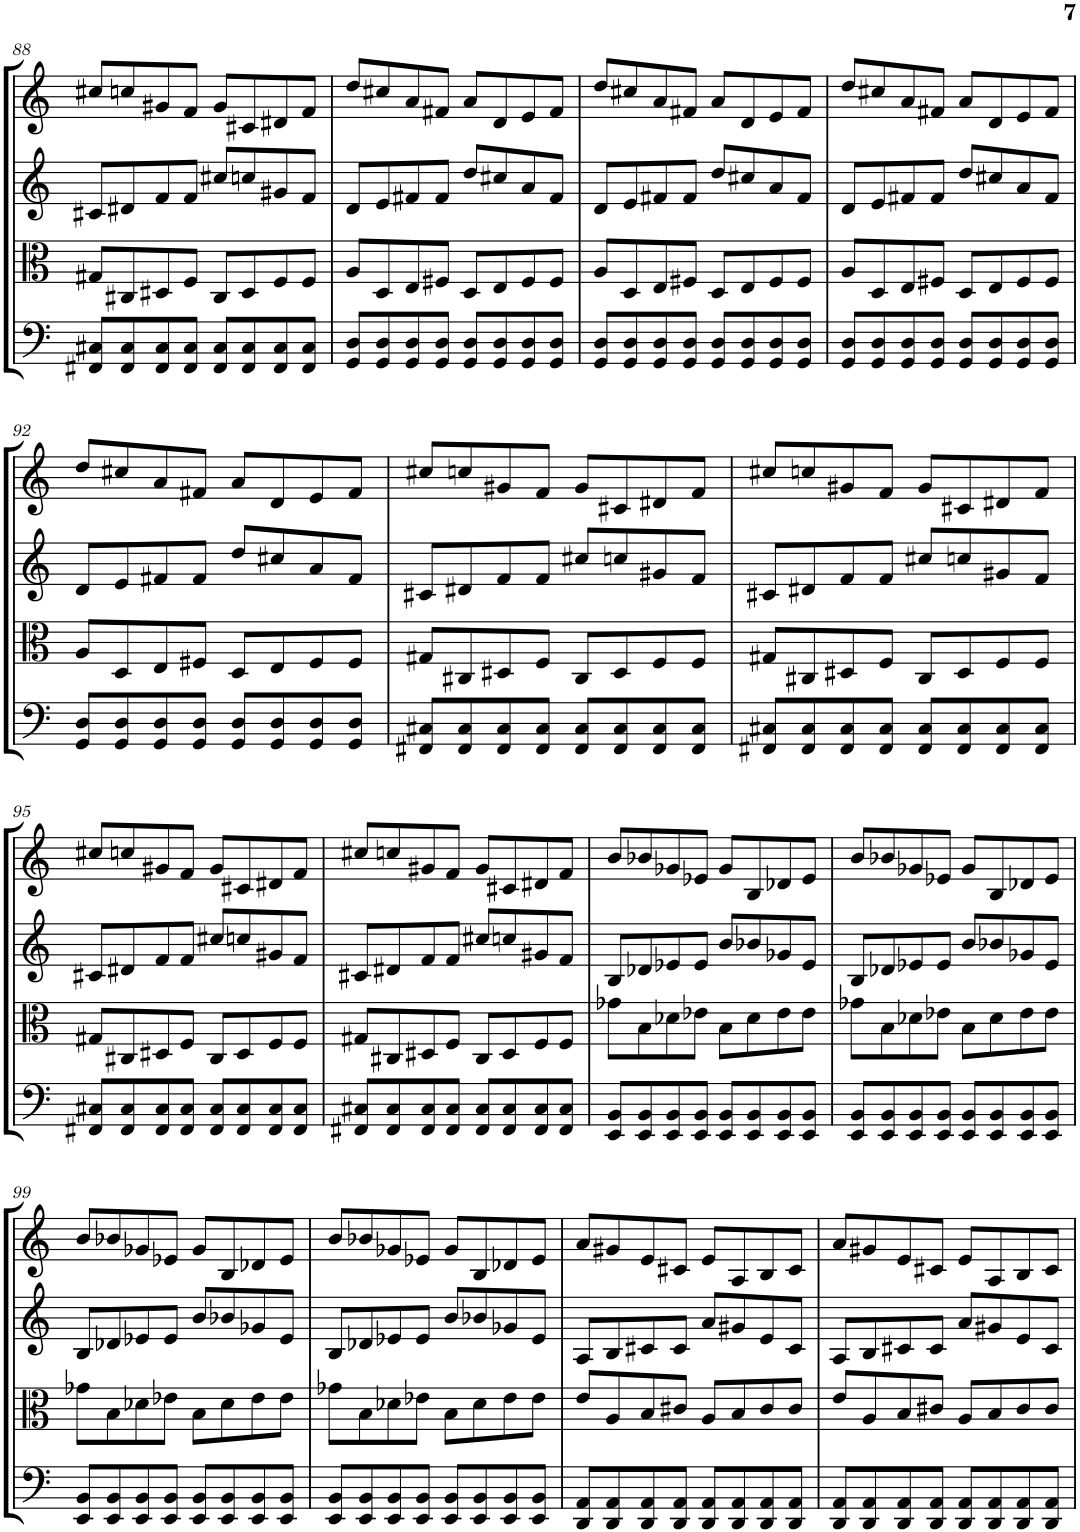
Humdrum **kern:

**kern	**kern	**kern	**kern
*part4	*part3	*part2	*part1
*staff4	*staff3	*staff2	*staff1
*I"Violoncello	*I"Viola	*I"Violin II	*I"Violin I
*I'Vc	*I'Vla	*I'Vln	*I'Vln
!!LO:PB:g=z
*clefF4	*clefC3	*clefG2	*clefG2
*k[]	*k[]	*k[]	*k[]
*M4/4	*M4/4	*M4/4	*M4/4
=88	=88	=88	=88
8FF#X/ 8C#X/L	8G#X/L	8c#X/L	8cc#X/L
8FF#/ 8C#/	8C#X/	8d#X/	8ccn/
8FF#/ 8C#/	8D#X/	8f/	8g#X/
8FF#/ 8C#/J	8F/J	8f/J	8f/J
8FF#/ 8C#/L	8C#/L	8cc#X/L	8g#/L
8FF#/ 8C#/	8D#/	8ccn/	8c#X/
8FF#/ 8C#/	8F/	8g#X/	8d#X/
8FF#/ 8C#/J	8F/J	8f/J	8f/J
=89	=89	=89	=89
8GG/ 8D/L	8A/L	8d/L	8dd/L
8GG/ 8D/	8D/	8e/	8cc#X/
8GG/ 8D/	8E/	8f#X/	8a/
8GG/ 8D/J	8F#X/J	8f#/J	8f#X/J
8GG/ 8D/L	8D/L	8dd/L	8a/L
8GG/ 8D/	8E/	8cc#X/	8d/
8GG/ 8D/	8F#/	8a/	8e/
8GG/ 8D/J	8F#/J	8f#/J	8f#/J
=90	=90	=90	=90
8GG/ 8D/L	8A/L	8d/L	8dd/L
8GG/ 8D/	8D/	8e/	8cc#X/
8GG/ 8D/	8E/	8f#X/	8a/
8GG/ 8D/J	8F#X/J	8f#/J	8f#X/J
8GG/ 8D/L	8D/L	8dd/L	8a/L
8GG/ 8D/	8E/	8cc#X/	8d/
8GG/ 8D/	8F#/	8a/	8e/
8GG/ 8D/J	8F#/J	8f#/J	8f#/J
=91	=91	=91	=91
8GG/ 8D/L	8A/L	8d/L	8dd/L
8GG/ 8D/	8D/	8e/	8cc#X/
8GG/ 8D/	8E/	8f#X/	8a/
8GG/ 8D/J	8F#X/J	8f#/J	8f#X/J
8GG/ 8D/L	8D/L	8dd/L	8a/L
8GG/ 8D/	8E/	8cc#X/	8d/
8GG/ 8D/	8F#/	8a/	8e/
8GG/ 8D/J	8F#/J	8f#/J	8f#/J
!!LO:LB:g=z
=92	=92	=92	=92
8GG/ 8D/L	8A/L	8d/L	8dd/L
8GG/ 8D/	8D/	8e/	8cc#X/
8GG/ 8D/	8E/	8f#X/	8a/
8GG/ 8D/J	8F#X/J	8f#/J	8f#X/J
8GG/ 8D/L	8D/L	8dd/L	8a/L
8GG/ 8D/	8E/	8cc#X/	8d/
8GG/ 8D/	8F#/	8a/	8e/
8GG/ 8D/J	8F#/J	8f#/J	8f#/J
=93	=93	=93	=93
8FF#X/ 8C#X/L	8G#X/L	8c#X/L	8cc#X/L
8FF#/ 8C#/	8C#X/	8d#X/	8ccn/
8FF#/ 8C#/	8D#X/	8f/	8g#X/
8FF#/ 8C#/J	8F/J	8f/J	8f/J
8FF#/ 8C#/L	8C#/L	8cc#X/L	8g#/L
8FF#/ 8C#/	8D#/	8ccn/	8c#X/
8FF#/ 8C#/	8F/	8g#X/	8d#X/
8FF#/ 8C#/J	8F/J	8f/J	8f/J
=94	=94	=94	=94
8FF#X/ 8C#X/L	8G#X/L	8c#X/L	8cc#X/L
8FF#/ 8C#/	8C#X/	8d#X/	8ccn/
8FF#/ 8C#/	8D#X/	8f/	8g#X/
8FF#/ 8C#/J	8F/J	8f/J	8f/J
8FF#/ 8C#/L	8C#/L	8cc#X/L	8g#/L
8FF#/ 8C#/	8D#/	8ccn/	8c#X/
8FF#/ 8C#/	8F/	8g#X/	8d#X/
8FF#/ 8C#/J	8F/J	8f/J	8f/J
!!LO:LB:g=z
=95	=95	=95	=95
8FF#X/ 8C#X/L	8G#X/L	8c#X/L	8cc#X/L
8FF#/ 8C#/	8C#X/	8d#X/	8ccn/
8FF#/ 8C#/	8D#X/	8f/	8g#X/
8FF#/ 8C#/J	8F/J	8f/J	8f/J
8FF#/ 8C#/L	8C#/L	8cc#X/L	8g#/L
8FF#/ 8C#/	8D#/	8ccn/	8c#X/
8FF#/ 8C#/	8F/	8g#X/	8d#X/
8FF#/ 8C#/J	8F/J	8f/J	8f/J
=96	=96	=96	=96
8FF#X/ 8C#X/L	8G#X/L	8c#X/L	8cc#X/L
8FF#/ 8C#/	8C#X/	8d#X/	8ccn/
8FF#/ 8C#/	8D#X/	8f/	8g#X/
8FF#/ 8C#/J	8F/J	8f/J	8f/J
8FF#/ 8C#/L	8C#/L	8cc#X/L	8g#/L
8FF#/ 8C#/	8D#/	8ccn/	8c#X/
8FF#/ 8C#/	8F/	8g#X/	8d#X/
8FF#/ 8C#/J	8F/J	8f/J	8f/J
=97	=97	=97	=97
8EE/ 8BB/L	8g-X\L	8B/L	8b/L
8EE/ 8BB/	8B\	8d-X/	8b-X/
8EE/ 8BB/	8d-X\	8e-X/	8g-X/
8EE/ 8BB/J	8e-X\J	8e-/J	8e-X/J
8EE/ 8BB/L	8B\L	8b/L	8g-/L
8EE/ 8BB/	8d-\	8b-X/	8B/
8EE/ 8BB/	8e-\	8g-X/	8d-X/
8EE/ 8BB/J	8e-\J	8e-/J	8e-/J
=98	=98	=98	=98
8EE/ 8BB/L	8g-X\L	8B/L	8b/L
8EE/ 8BB/	8B\	8d-X/	8b-X/
8EE/ 8BB/	8d-X\	8e-X/	8g-X/
8EE/ 8BB/J	8e-X\J	8e-/J	8e-X/J
8EE/ 8BB/L	8B\L	8b/L	8g-/L
8EE/ 8BB/	8d-\	8b-X/	8B/
8EE/ 8BB/	8e-\	8g-X/	8d-X/
8EE/ 8BB/J	8e-\J	8e-/J	8e-/J
!!LO:LB:g=z
=99	=99	=99	=99
8EE/ 8BB/L	8g-X\L	8B/L	8b/L
8EE/ 8BB/	8B\	8d-X/	8b-X/
8EE/ 8BB/	8d-X\	8e-X/	8g-X/
8EE/ 8BB/J	8e-X\J	8e-/J	8e-X/J
8EE/ 8BB/L	8B\L	8b/L	8g-/L
8EE/ 8BB/	8d-\	8b-X/	8B/
8EE/ 8BB/	8e-\	8g-X/	8d-X/
8EE/ 8BB/J	8e-\J	8e-/J	8e-/J
=100	=100	=100	=100
8EE/ 8BB/L	8g-X\L	8B/L	8b/L
8EE/ 8BB/	8B\	8d-X/	8b-X/
8EE/ 8BB/	8d-X\	8e-X/	8g-X/
8EE/ 8BB/J	8e-X\J	8e-/J	8e-X/J
8EE/ 8BB/L	8B\L	8b/L	8g-/L
8EE/ 8BB/	8d-\	8b-X/	8B/
8EE/ 8BB/	8e-\	8g-X/	8d-X/
8EE/ 8BB/J	8e-\J	8e-/J	8e-/J
=101	=101	=101	=101
8DD/ 8AA/L	8e/L	8A/L	8a/L
8DD/ 8AA/	8A/	8B/	8g#X/
8DD/ 8AA/	8B/	8c#X/	8e/
8DD/ 8AA/J	8c#X/J	8c#/J	8c#X/J
8DD/ 8AA/L	8A/L	8a/L	8e/L
8DD/ 8AA/	8B/	8g#X/	8A/
8DD/ 8AA/	8c#/	8e/	8B/
8DD/ 8AA/J	8c#/J	8c#/J	8c#/J
=102	=102	=102	=102
8DD/ 8AA/L	8e/L	8A/L	8a/L
8DD/ 8AA/	8A/	8B/	8g#X/
8DD/ 8AA/	8B/	8c#X/	8e/
8DD/ 8AA/J	8c#X/J	8c#/J	8c#X/J
8DD/ 8AA/L	8A/L	8a/L	8e/L
8DD/ 8AA/	8B/	8g#X/	8A/
8DD/ 8AA/	8c#/	8e/	8B/
8DD/ 8AA/J	8c#/J	8c#/J	8c#/J
=	=	=	=
*-	*-	*-	*-
